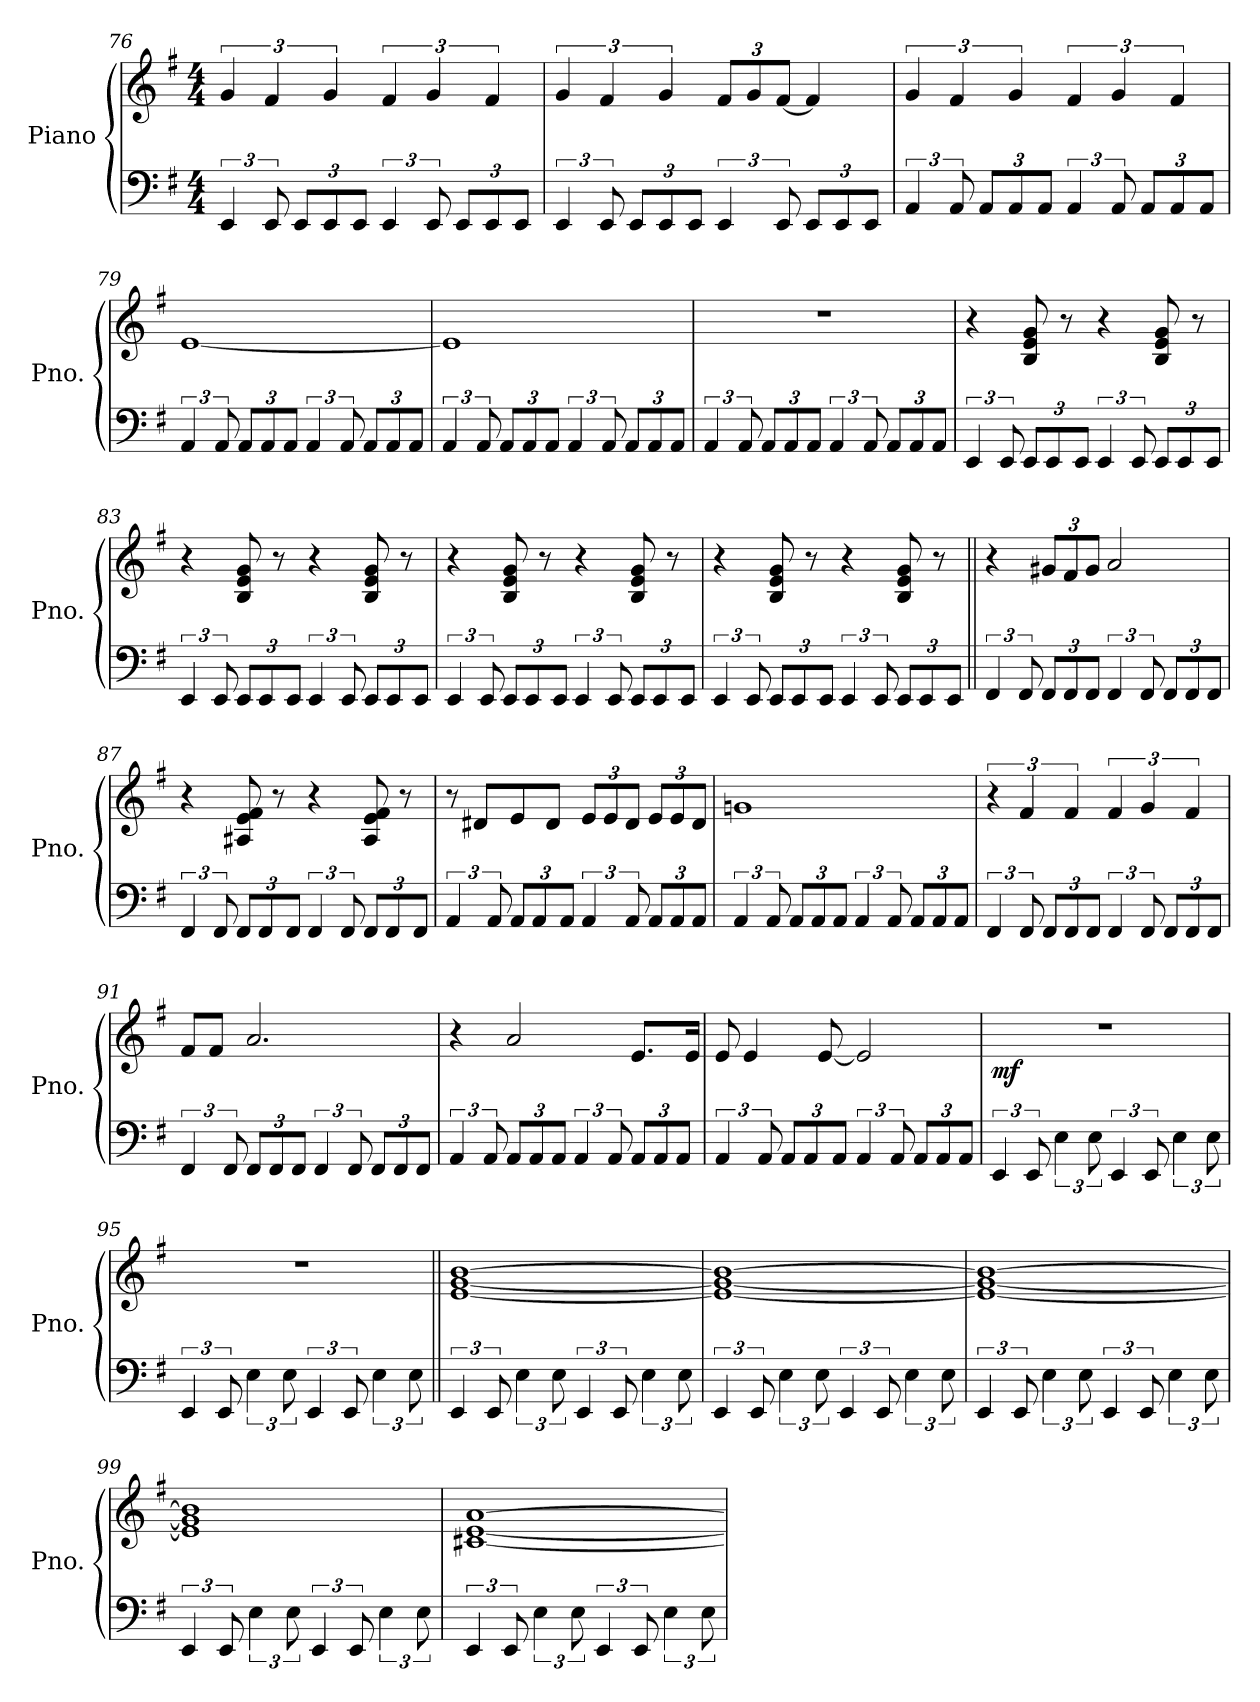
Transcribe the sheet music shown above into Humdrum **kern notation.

**kern	**kern	**dynam
*part1	*part1	*part1
*staff2	*staff1	*staff1/2
*I"Piano	*	*
*I'Pno.	*	*
!!LO:LB:g=z
*clefF4	*clefG2	*
*k[f#]	*k[f#]	*
*M4/4	*M4/4	*
=76	=76	=76
6EE/	6g/	.
12EE/	6f#/	.
*Xbrackettup	*	*
12EE/L	.	.
12EE/	6g/	.
12EE/J	.	.
*brackettup	*	*
6EE/	6f#/	.
12EE/	6g/	.
*Xbrackettup	*	*
12EE/L	.	.
12EE/	6f#/	.
12EE/J	.	.
=77	=77	=77
*brackettup	*	*
6EE/	6g/	.
12EE/	6f#/	.
*Xbrackettup	*	*
12EE/L	.	.
12EE/	6g/	.
12EE/J	.	.
*brackettup	*Xbrackettup	*
6EE/	12f#/L	.
.	12g/	.
12EE/	[12f#/J	.
*Xbrackettup	*	*
12EE/L	4f#/]	.
12EE/	.	.
12EE/J	.	.
=78	=78	=78
*brackettup	*brackettup	*
6AA/	6g/	.
12AA/	6f#/	.
*Xbrackettup	*	*
12AA/L	.	.
12AA/	6g/	.
12AA/J	.	.
*brackettup	*	*
6AA/	6f#/	.
12AA/	6g/	.
*Xbrackettup	*	*
12AA/L	.	.
12AA/	6f#/	.
12AA/J	.	.
!!LO:LB:g=z
=79	=79	=79
*brackettup	*	*
6AA/	[1e	.
12AA/	.	.
*Xbrackettup	*	*
12AA/L	.	.
12AA/	.	.
12AA/J	.	.
*brackettup	*	*
6AA/	.	.
12AA/	.	.
*Xbrackettup	*	*
12AA/L	.	.
12AA/	.	.
12AA/J	.	.
=80	=80	=80
*brackettup	*	*
6AA/	1e]	.
12AA/	.	.
*Xbrackettup	*	*
12AA/L	.	.
12AA/	.	.
12AA/J	.	.
*brackettup	*	*
6AA/	.	.
12AA/	.	.
*Xbrackettup	*	*
12AA/L	.	.
12AA/	.	.
12AA/J	.	.
=81	=81	=81
*brackettup	*	*
6AA/	1r	.
12AA/	.	.
*Xbrackettup	*	*
12AA/L	.	.
12AA/	.	.
12AA/J	.	.
*brackettup	*	*
6AA/	.	.
12AA/	.	.
*Xbrackettup	*	*
12AA/L	.	.
12AA/	.	.
12AA/J	.	.
!!LO:PB:g=z
=82	=82	=82
*brackettup	*	*
6EE/	4r	.
12EE/	.	.
*Xbrackettup	*	*
12EE/L	8B/ 8e/ 8g/	.
12EE/	.	.
.	8r	.
12EE/J	.	.
*brackettup	*	*
6EE/	4r	.
12EE/	.	.
*Xbrackettup	*	*
12EE/L	8B/ 8e/ 8g/	.
12EE/	.	.
.	8r	.
12EE/J	.	.
=83	=83	=83
*brackettup	*	*
6EE/	4r	.
12EE/	.	.
*Xbrackettup	*	*
12EE/L	8B/ 8e/ 8g/	.
12EE/	.	.
.	8r	.
12EE/J	.	.
*brackettup	*	*
6EE/	4r	.
12EE/	.	.
*Xbrackettup	*	*
12EE/L	8B/ 8e/ 8g/	.
12EE/	.	.
.	8r	.
12EE/J	.	.
=84	=84	=84
*brackettup	*	*
6EE/	4r	.
12EE/	.	.
*Xbrackettup	*	*
12EE/L	8B/ 8e/ 8g/	.
12EE/	.	.
.	8r	.
12EE/J	.	.
*brackettup	*	*
6EE/	4r	.
12EE/	.	.
*Xbrackettup	*	*
12EE/L	8B/ 8e/ 8g/	.
12EE/	.	.
.	8r	.
12EE/J	.	.
!!LO:LB:g=z
=85	=85	=85
*brackettup	*	*
6EE/	4r	.
12EE/	.	.
*Xbrackettup	*	*
12EE/L	8B/ 8e/ 8g/	.
12EE/	.	.
.	8r	.
12EE/J	.	.
*brackettup	*	*
6EE/	4r	.
12EE/	.	.
*Xbrackettup	*	*
12EE/L	8B/ 8e/ 8g/	.
12EE/	.	.
.	8r	.
12EE/J	.	.
=86||	=86||	=86||
*brackettup	*	*
6FF#/	4r	.
12FF#/	.	.
*Xbrackettup	*Xbrackettup	*
12FF#/L	12g#X/L	.
12FF#/	12f#/	.
12FF#/J	12g#/J	.
*brackettup	*	*
6FF#/	2a/	.
12FF#/	.	.
*Xbrackettup	*	*
12FF#/L	.	.
12FF#/	.	.
12FF#/J	.	.
=87	=87	=87
*brackettup	*	*
6FF#/	4r	.
12FF#/	.	.
*Xbrackettup	*	*
12FF#/L	8A#X/ 8e/ 8f#/	.
12FF#/	.	.
.	8r	.
12FF#/J	.	.
*brackettup	*	*
6FF#/	4r	.
12FF#/	.	.
*Xbrackettup	*	*
12FF#/L	8A#/ 8e/ 8f#/	.
12FF#/	.	.
.	8r	.
12FF#/J	.	.
!!LO:LB:g=z
=88	=88	=88
*brackettup	*	*
6AA/	8r	.
.	8d#X/L	.
12AA/	.	.
*Xbrackettup	*	*
12AA/L	8e/	.
12AA/	.	.
.	8d#/J	.
12AA/J	.	.
*brackettup	*	*
6AA/	12e/L	.
.	12e/	.
12AA/	12d#/J	.
*Xbrackettup	*	*
12AA/L	12e/L	.
12AA/	12e/	.
12AA/J	12d#/J	.
=89	=89	=89
*brackettup	*	*
6AA/	1gn	.
12AA/	.	.
*Xbrackettup	*	*
12AA/L	.	.
12AA/	.	.
12AA/J	.	.
*brackettup	*	*
6AA/	.	.
12AA/	.	.
*Xbrackettup	*	*
12AA/L	.	.
12AA/	.	.
12AA/J	.	.
=90	=90	=90
*brackettup	*brackettup	*
6FF#/	6r	.
12FF#/	6f#/	.
*Xbrackettup	*	*
12FF#/L	.	.
12FF#/	6f#/	.
12FF#/J	.	.
*brackettup	*	*
6FF#/	6f#/	.
12FF#/	6g/	.
*Xbrackettup	*	*
12FF#/L	.	.
12FF#/	6f#/	.
12FF#/J	.	.
!!LO:LB:g=z
=91	=91	=91
*brackettup	*	*
6FF#/	8f#/L	.
.	8f#/J	.
12FF#/	.	.
*Xbrackettup	*	*
12FF#/L	2.a/	.
12FF#/	.	.
12FF#/J	.	.
*brackettup	*	*
6FF#/	.	.
12FF#/	.	.
*Xbrackettup	*	*
12FF#/L	.	.
12FF#/	.	.
12FF#/J	.	.
=92	=92	=92
*brackettup	*	*
6AA/	4r	.
12AA/	.	.
*Xbrackettup	*	*
12AA/L	2a/	.
12AA/	.	.
12AA/J	.	.
*brackettup	*	*
6AA/	.	.
12AA/	.	.
*Xbrackettup	*	*
12AA/L	8.e/L	.
12AA/	.	.
12AA/J	.	.
.	16e/Jk	.
=93	=93	=93
*brackettup	*	*
6AA/	8e/	.
.	4e/	.
12AA/	.	.
*Xbrackettup	*	*
12AA/L	.	.
12AA/	.	.
.	[8e/	.
12AA/J	.	.
*brackettup	*	*
6AA/	2e/]	.
12AA/	.	.
*Xbrackettup	*	*
12AA/L	.	.
12AA/	.	.
12AA/J	.	.
!!LO:LB:g=z
=94	=94	=94
*brackettup	*	*
!	!	!LO:DY:b
6EE/	1r	mf
12EE/	.	.
6E\	.	.
12E\	.	.
6EE/	.	.
12EE/	.	.
6E\	.	.
12E\	.	.
=95	=95	=95
6EE/	1r	.
12EE/	.	.
6E\	.	.
12E\	.	.
6EE/	.	.
12EE/	.	.
6E\	.	.
12E\	.	.
=96||	=96||	=96||
6EE/	[1e [1g [1b	.
12EE/	.	.
6E\	.	.
12E\	.	.
6EE/	.	.
12EE/	.	.
6E\	.	.
12E\	.	.
=97	=97	=97
6EE/	1e_ 1g_ 1b_	.
12EE/	.	.
6E\	.	.
12E\	.	.
6EE/	.	.
12EE/	.	.
6E\	.	.
12E\	.	.
!!LO:PB:g=z
=98	=98	=98
6EE/	1e_ 1g_ 1b_	.
12EE/	.	.
6E\	.	.
12E\	.	.
6EE/	.	.
12EE/	.	.
6E\	.	.
12E\	.	.
=99	=99	=99
6EE/	1e] 1g] 1b]	.
12EE/	.	.
6E\	.	.
12E\	.	.
6EE/	.	.
12EE/	.	.
6E\	.	.
12E\	.	.
=100	=100	=100
6EE/	[1c#X [1e [1a	.
12EE/	.	.
6E\	.	.
12E\	.	.
6EE/	.	.
12EE/	.	.
6E\	.	.
12E\	.	.
=	=	=
*-	*-	*-
